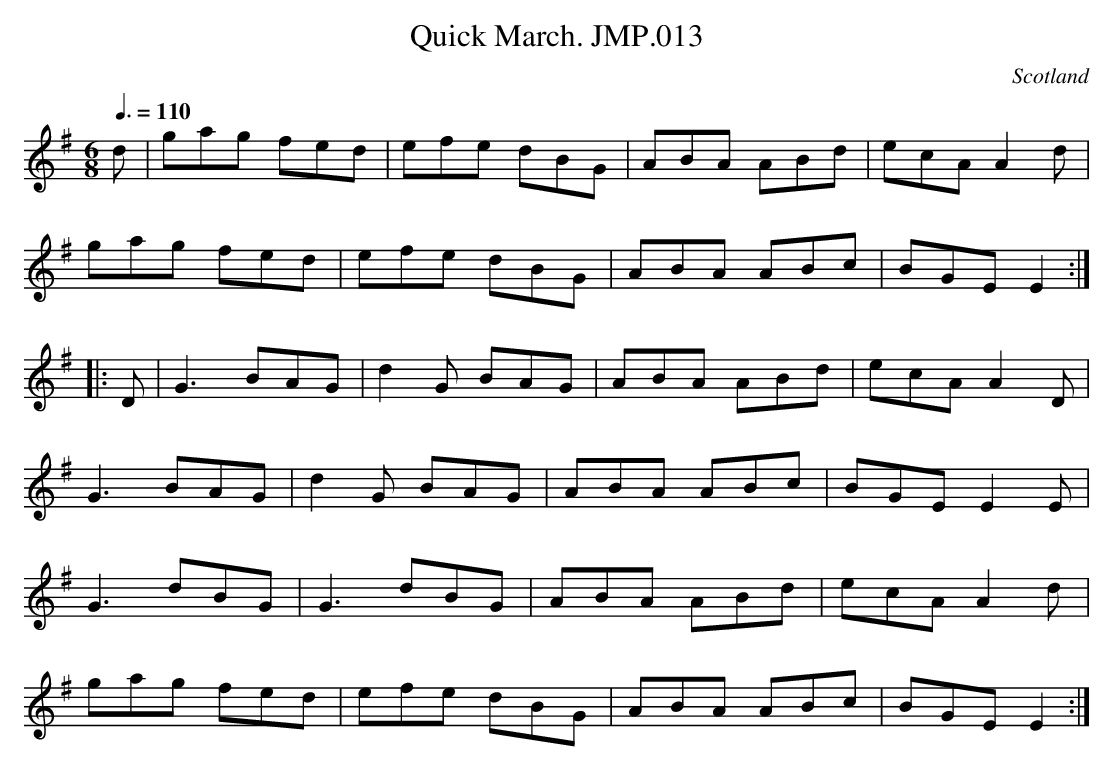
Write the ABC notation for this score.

X:1
T:Quick March. JMP.013
M:6/8
L:1/8
Q:3/8=110
O:Scotland
notC:"16"
K:E minor
d | gag fed | efe dBG |  ABA ABd | ecA A2d |!
gag fed | efe dBG |  ABA ABc | BGE E2 :|!
|:D | G3 BAG | d2G BAG | ABA ABd | ecA A2D |!
G3 BAG | d2G BAG | ABA ABc | BGE E2E |!
G3 dBG | G3 dBG | ABA ABd | ecA A2d |!
gag fed | efe dBG | ABA ABc | BGE E2 :|
